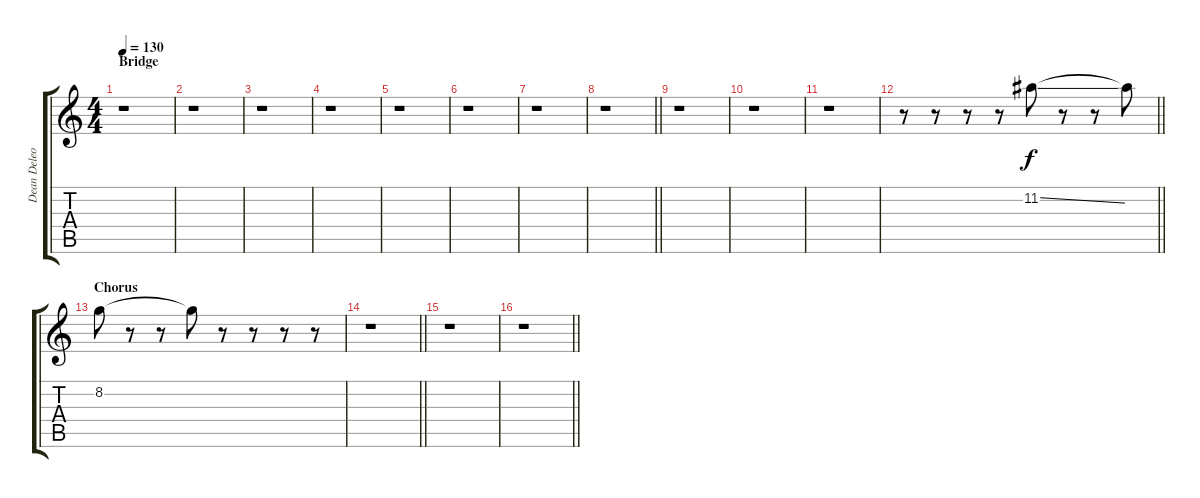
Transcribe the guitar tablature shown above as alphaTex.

\track ("Dean Deleo (Solo Guitar)" "Dean Deleo") {instrument electricguitarclean}
\staff {score tabs}
\tuning (E4 B3 G3 D3 A2 E2) {hide}
\ts (4 4)
\section ("" "Bridge ")
\tempo 130
\clef g2
\ks c
r.1{dy f} |
r.1 |
r.1 |
r.1 |
r.1 |
r.1 |
r.1 |
\barLineRight lightlight
r.1 |
\section ("" "")
r.1 |
r.1 |
r.1 |
\barLineRight lightlight
r.8 r.8 r.8 r.8 11.2{ss}.8{volume 13 instrument overdrivenguitar} r.8 r.8 11.2{t}.8 |
\section ("" "Chorus")
8.2.8 r.8 r.8 8.2{t}.8 r.8 r.8 r.8 r.8 |
\barLineRight lightlight
r.1{volume 13 instrument electricguitarclean} |
r.1 |
\barLineRight lightlight
r.1
